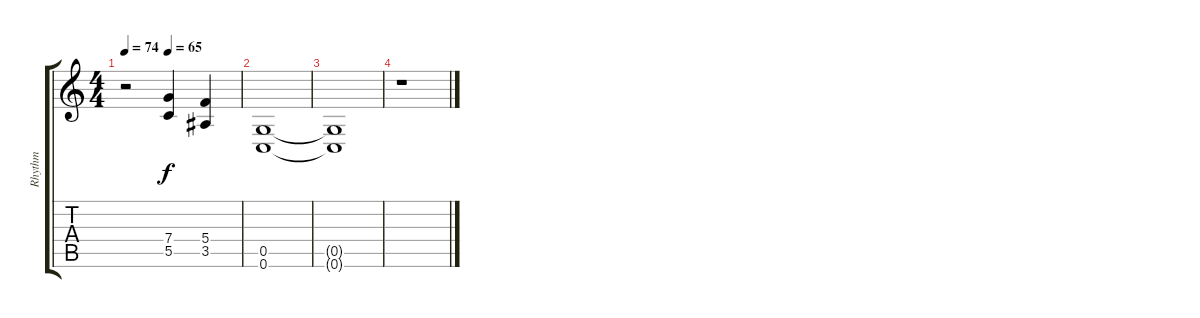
\track ("Rhythm" "Rhythm") {instrument distortionguitar}
\staff {score tabs}
\tuning (D4 A3 F3 C3 G2 C2) {hide}
\ts (4 4)
\tempo 74
\tempo (65 0.375)
\clef g2
\ks c
r.2{dy f} (7.4 5.5).4 (5.4 3.5).4 |
(0.5 0.6).1 |
(0.5{t} 0.6{t}).1 |
r.1
